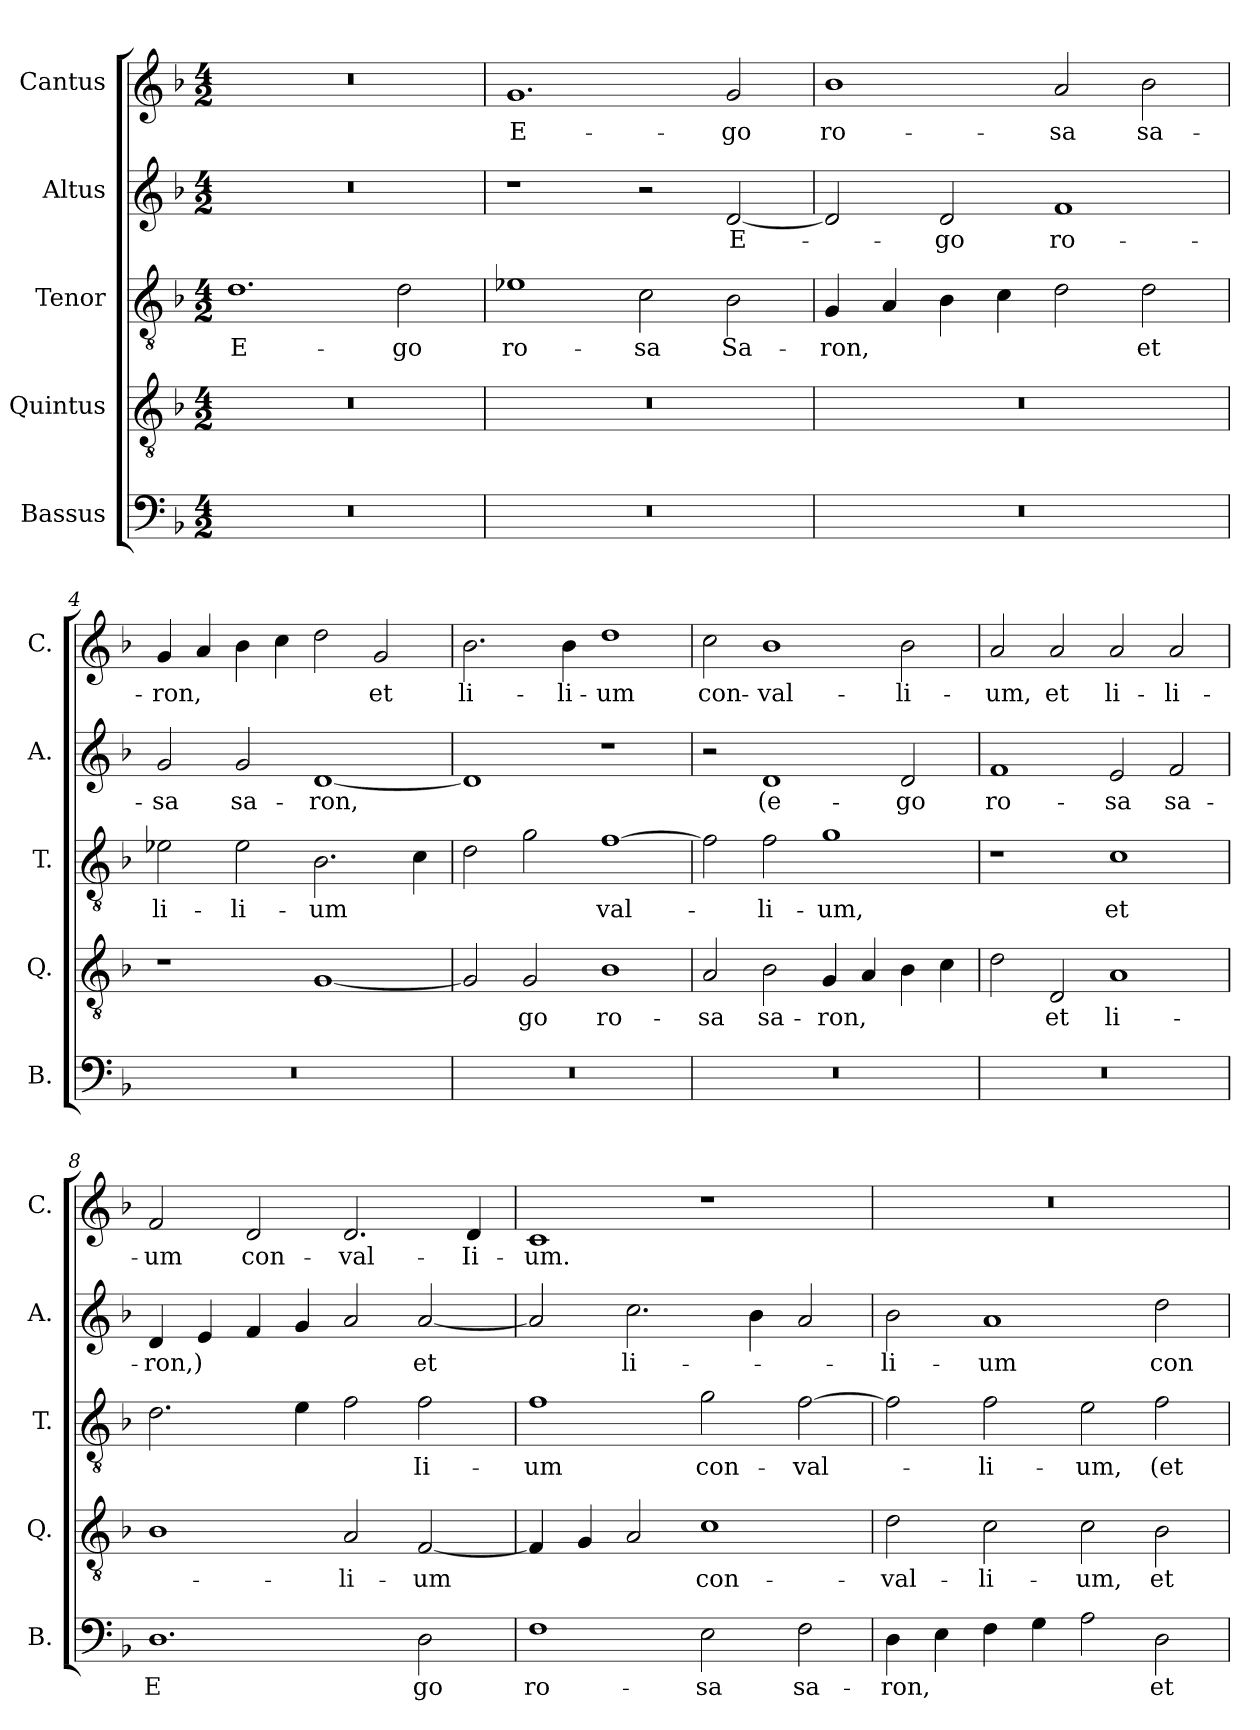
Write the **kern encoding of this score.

**kern	**text	**kern	**text	**kern	**text	**kern	**text	**kern	**text
*part5	*part5	*part4	*part4	*part3	*part3	*part2	*part2	*part1	*part1
*staff5	*staff5	*staff4	*staff4	*staff3	*staff3	*staff2	*staff2	*staff1	*staff1
*I"Bassus	*	*I"Quintus	*	*I"Tenor	*	*I"Altus	*	*I"Cantus	*
*I'B.	*	*I'Q.	*	*I'T.	*	*I'A.	*	*I'C.	*
*clefF4	*	*clefGv2	*	*clefGv2	*	*clefG2	*	*clefG2	*
*k[b-]	*	*k[b-]	*	*k[b-]	*	*k[b-]	*	*k[b-]	*
*F:	*	*F:	*	*F:	*	*F:	*	*F:	*
*M4/2	*	*M4/2	*	*M4/2	*	*M4/2	*	*M4/2	*
=1	=1	=1	=1	=1	=1	=1	=1	=1	=1
0r	.	0r	.	1.d	E-	0r	.	0r	.
.	.	.	.	2d\	go	.	.	.	.
=2	=2	=2	=2	=2	=2	=2	=2	=2	=2
0r	.	0r	.	1e-X	ro-	1r	.	1.g	E-
.	.	.	.	2c\	sa	2r	.	.	.
.	.	.	.	2B-\	Sa-	[2d/	E-	2g/	go
=3	=3	=3	=3	=3	=3	=3	=3	=3	=3
0r	.	0r	.	4G/	ron,	2d/]	.	1b-	ro-
.	.	.	.	4A/	.	.	.	.	.
.	.	.	.	4B-\	.	2d/	go	.	.
.	.	.	.	4c\	.	.	.	.	.
.	.	.	.	2d\	.	1f	ro­-	2a/	sa
.	.	.	.	2d\	et	.	.	2b-\	sa-
=4	=4	=4	=4	=4	=4	=4	=4	=4	=4
0r	.	1r	.	2e-X\	li-	2g/	sa	4g/	ron,
.	.	.	.	.	.	.	.	4a/	.
.	.	.	.	2e-\	li­-	2g/	sa-	4b-\	.
.	.	.	.	.	.	.	.	4cc\	.
.	.	[1G	.	2.B-\	um	[1d	ron,	2dd\	.
.	.	.	.	.	.	.	.	2g/	et
.	.	.	.	4c\	.	.	.	.	.
=5	=5	=5	=5	=5	=5	=5	=5	=5	=5
0r	.	2G/]	.	2d\	.	1d]	.	2.b-\	li­-
.	.	2G/	go	2g\	.	.	.	.	.
.	.	.	.	.	.	.	.	4b-\	li-
.	.	1B-	ro-	[1f	val-	1r	.	1dd	um
=6	=6	=6	=6	=6	=6	=6	=6	=6	=6
0r	.	2A/	sa	2f\]	.	2r	.	2cc\	con-
.	.	2B-\	sa-	2f\	li­-	1d	(e-	1b-	val-
.	.	4G/	ron,	1g	um,	.	.	.	.
.	.	4A/	.	.	.	.	.	.	.
.	.	4B-\	.	.	.	2d/	go	2b-\	li-
.	.	4c\	.	.	.	.	.	.	.
=7	=7	=7	=7	=7	=7	=7	=7	=7	=7
0r	.	2d\	.	1r	.	1f	ro­-	2a/	um,
.	.	2D/	et	.	.	.	.	2a/	et
.	.	1A	li-	1c	et	2e/	sa	2a/	li-
.	.	.	.	.	.	2f/	sa-	2a/	li-
=8	=8	=8	=8	=8	=8	=8	=8	=8	=8
1.D	E­	1B-	.	2.d\	.	4d/	ron,)	2f/	um
.	.	.	.	.	.	4e/	.	.	.
.	.	.	.	.	.	4f/	.	2d/	con-
.	.	.	.	4e\	.	4g/	.	.	.
.	.	2A/	li-	2f\	.	2a/	.	2.d/	val­-
2D\	go	[2F/	um	2f\	Ii-	[2a/	et	.	.
.	.	.	.	.	.	.	.	4d/	Ii-
=9	=9	=9	=9	=9	=9	=9	=9	=9	=9
1F	ro­-	4F/]	.	1f	-um	2a/]	.	1c	um.
.	.	4G/	.	.	.	.	.	.	.
.	.	2A/	.	.	.	2.cc\	li-	.	.
2E\	sa	1c	con-	2g\	con-	.	.	1r	.
.	.	.	.	.	.	4b-\	.	.	.
2F\	sa-	.	.	[2f\	val­-	2a/	.	.	.
=10	=10	=10	=10	=10	=10	=10	=10	=10	=10
4D\	ron,	2d\	val-	2f\]	.	2b-\	li-	0r	.
4E\	.	.	.	.	.	.	.	.	.
4F\	.	2c\	li-	2f\	li­-	1a	um	.	.
4G\	.	.	.	.	.	.	.	.	.
2A\	.	2c\	um,	2e\	um,	.	.	.	.
2D\	et	2B-\	et	2f\	(et	2dd\	con-	.	.
=	=	=	=	=	=	=	=	=	=
*-	*-	*-	*-	*-	*-	*-	*-	*-	*-
